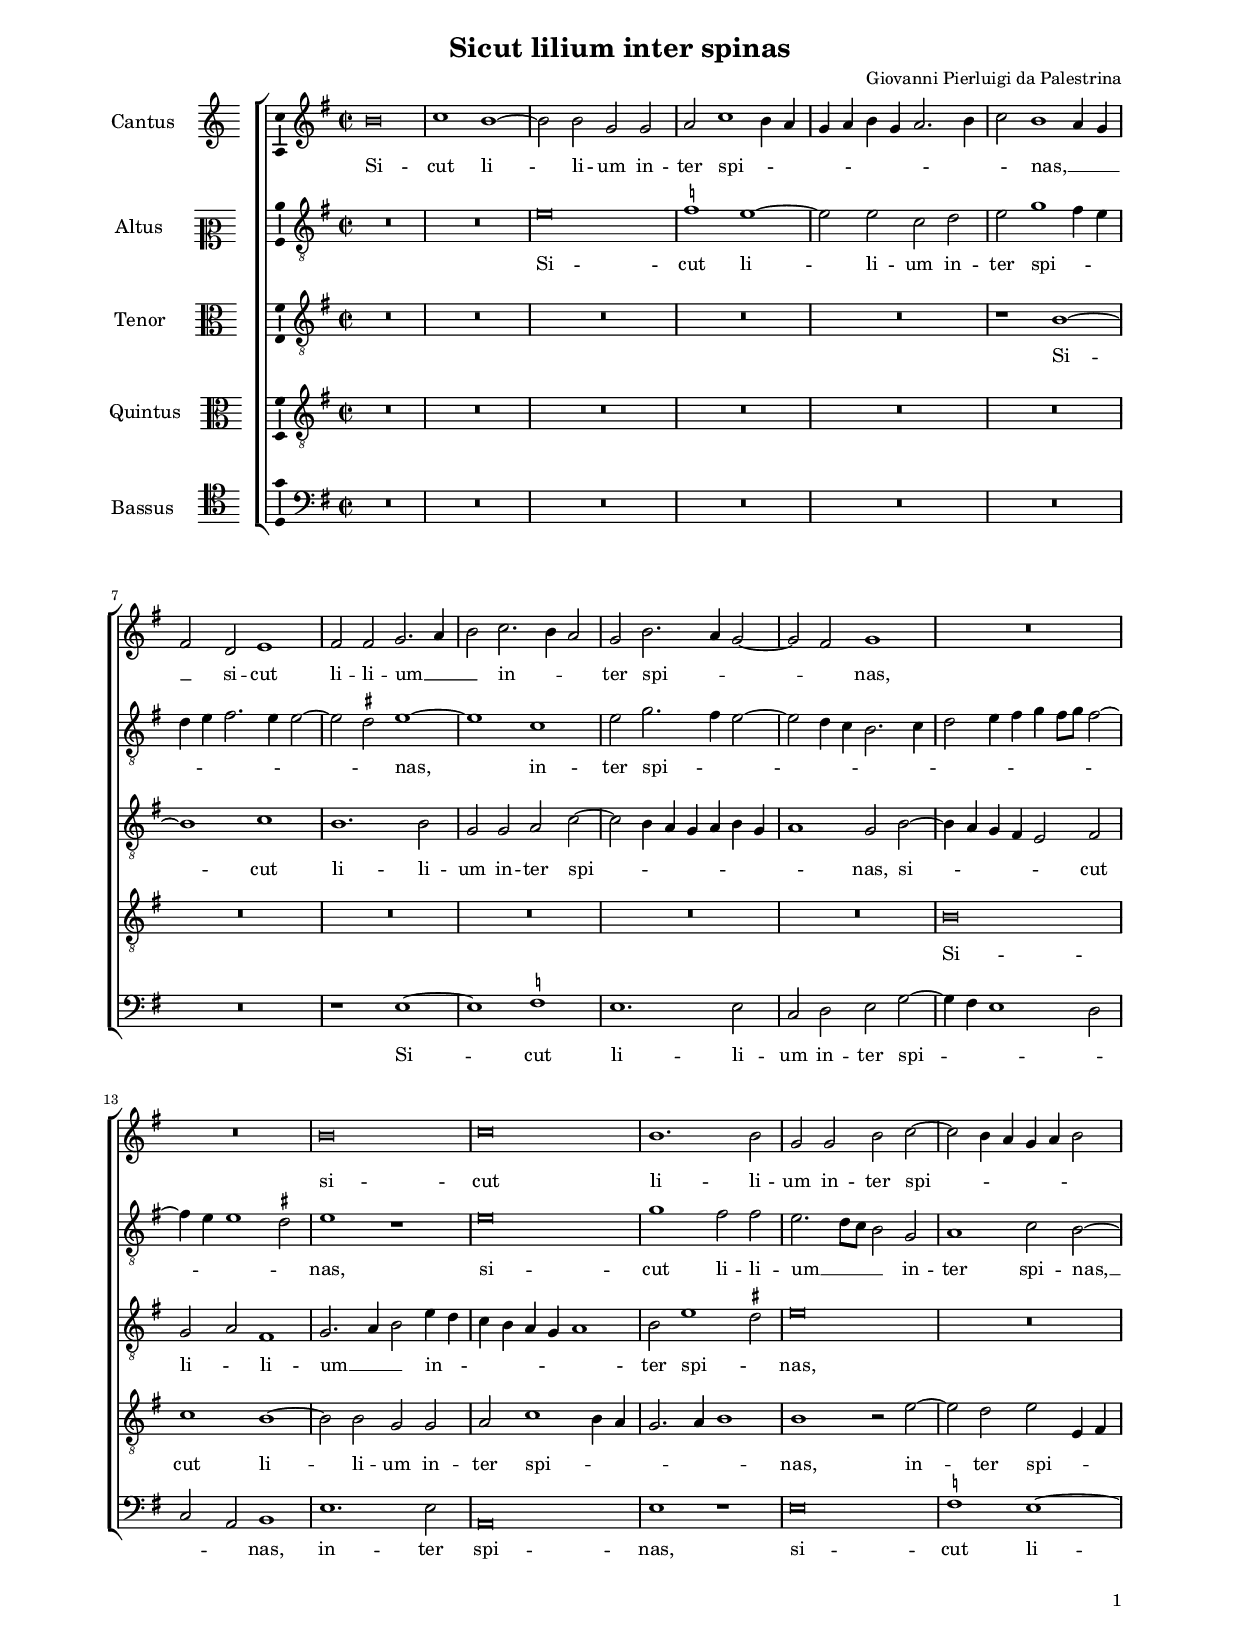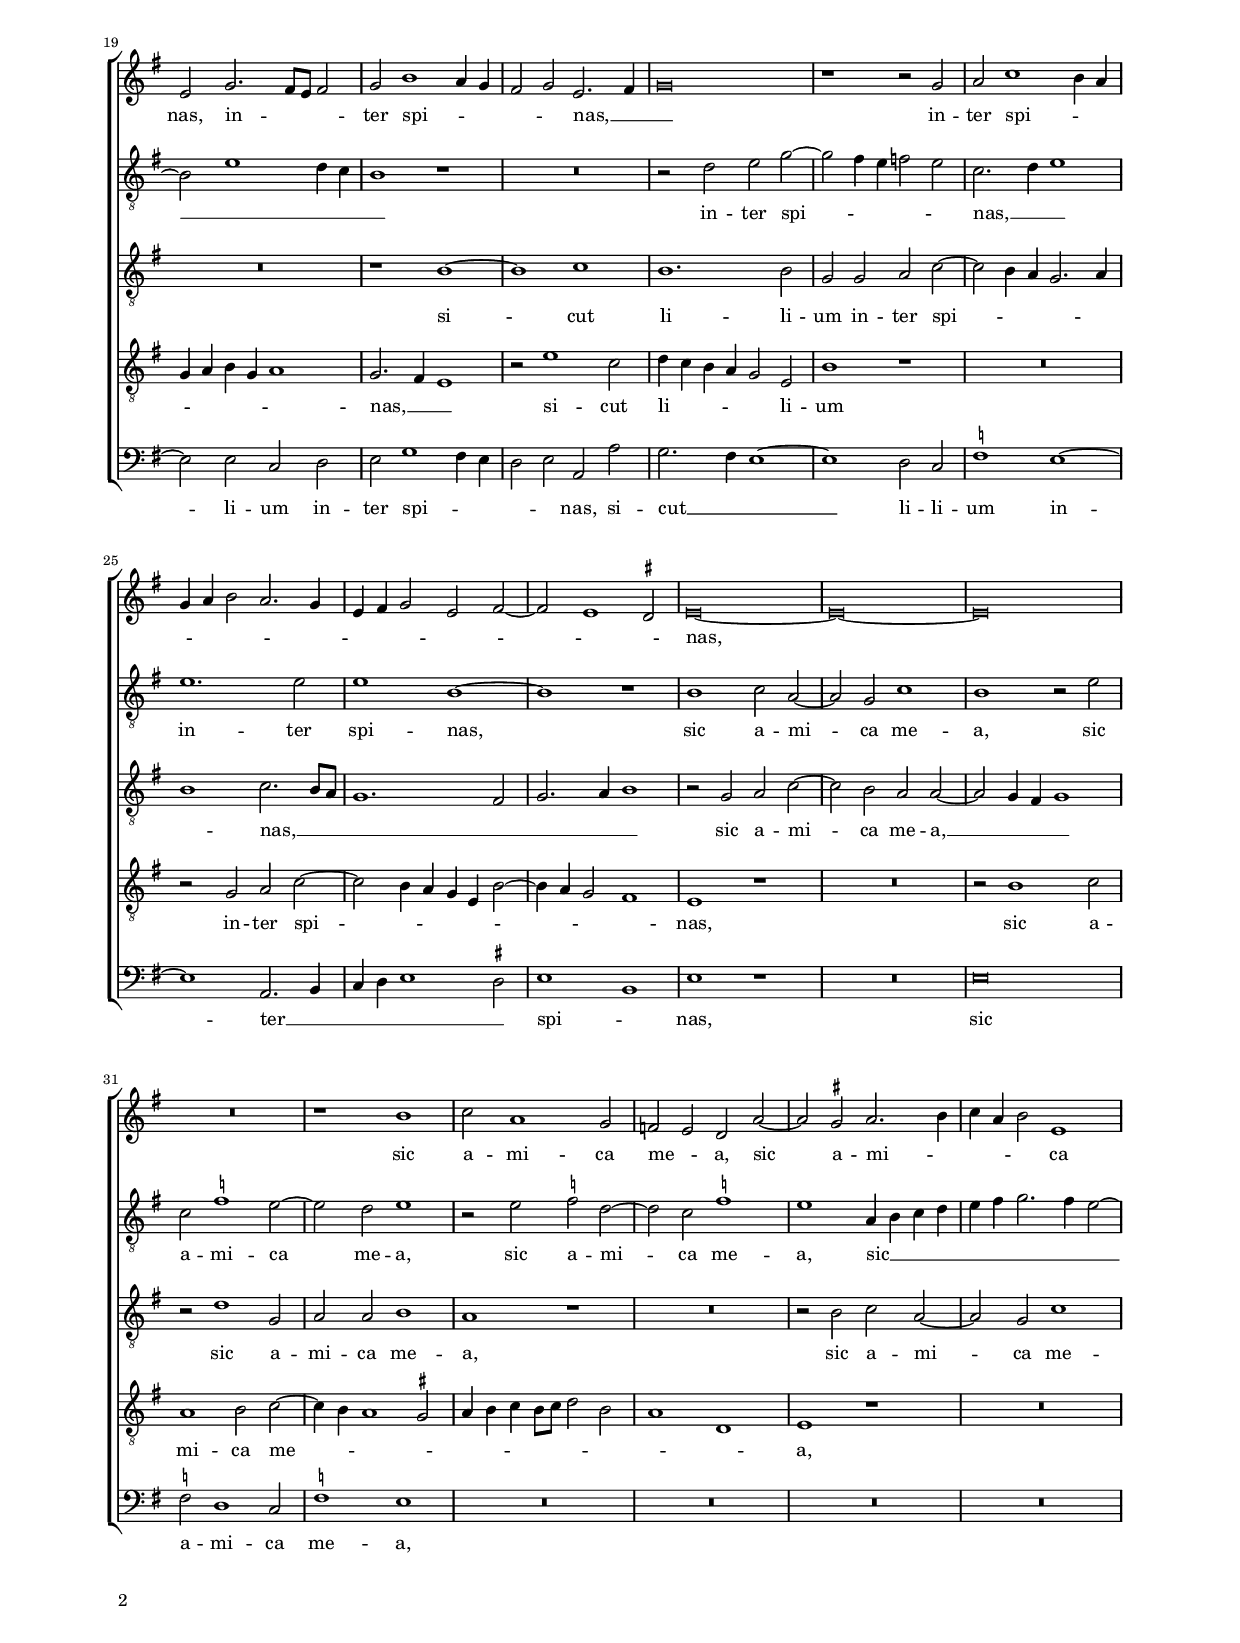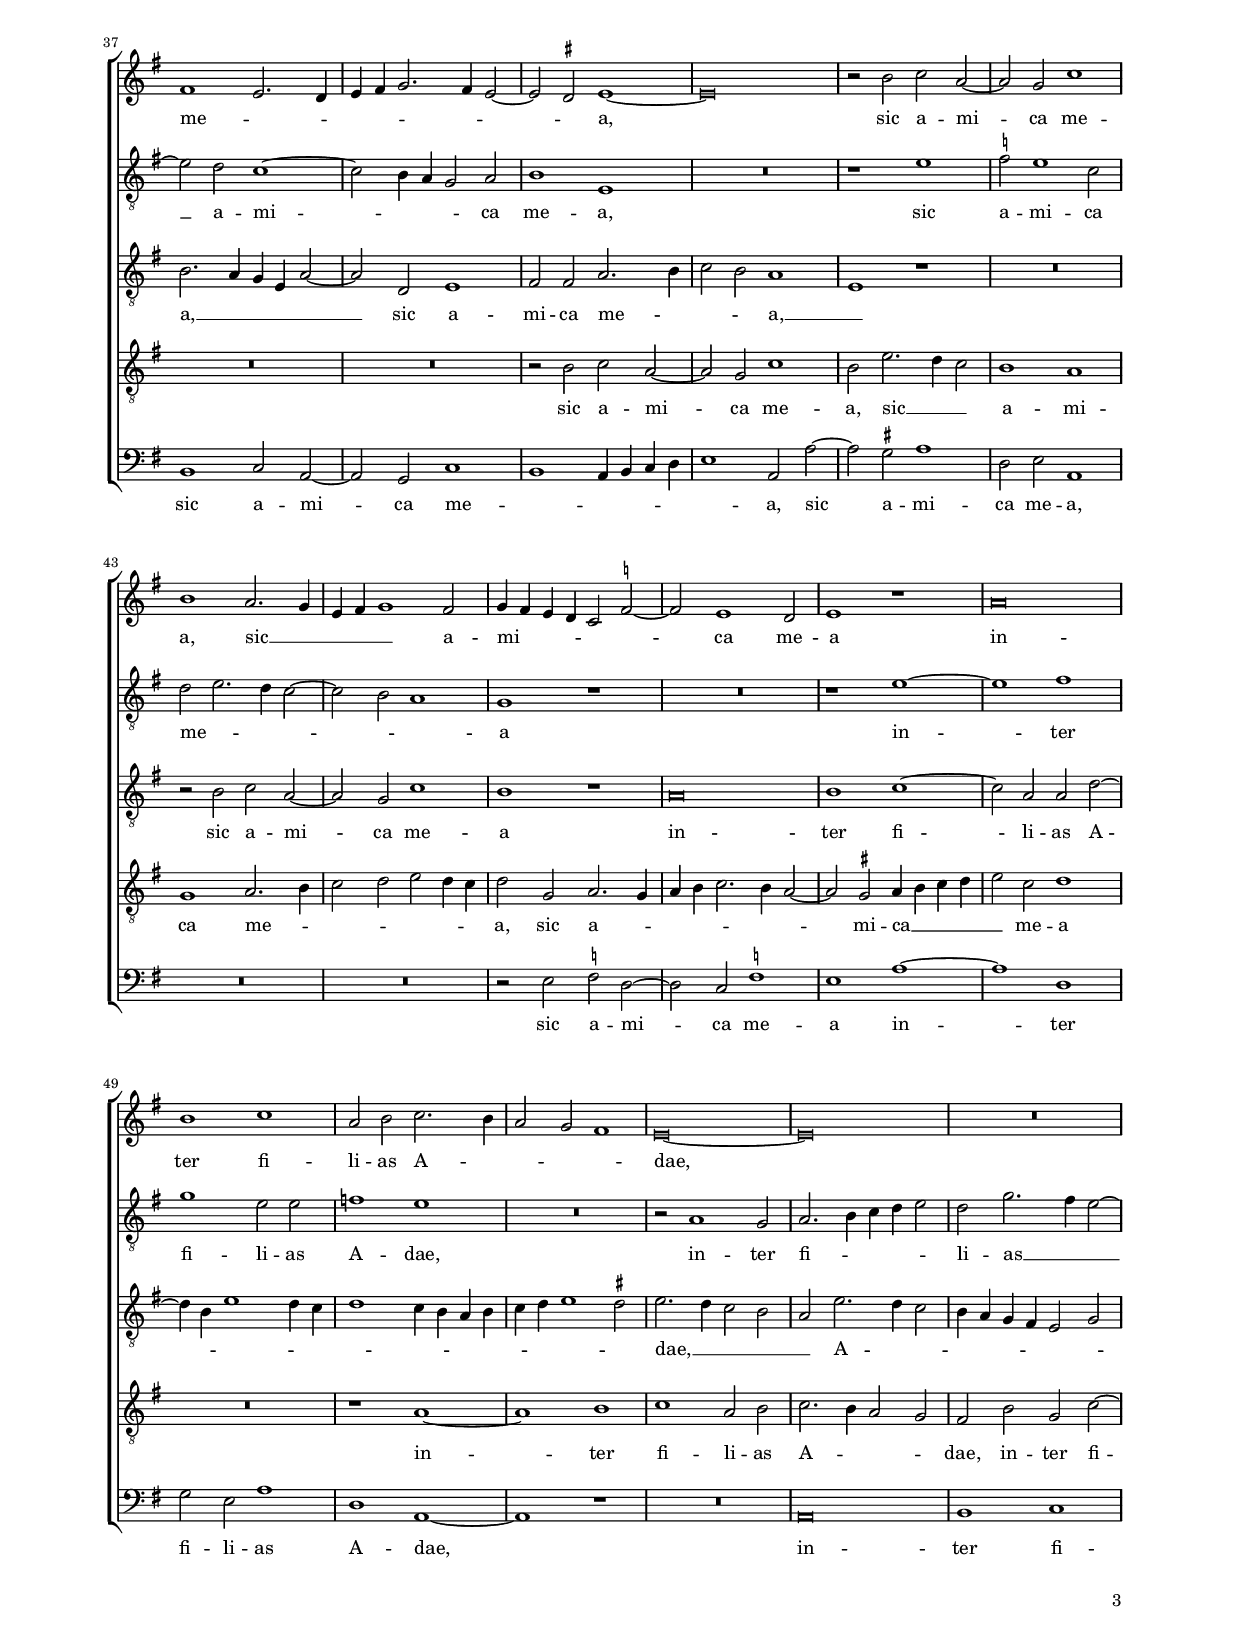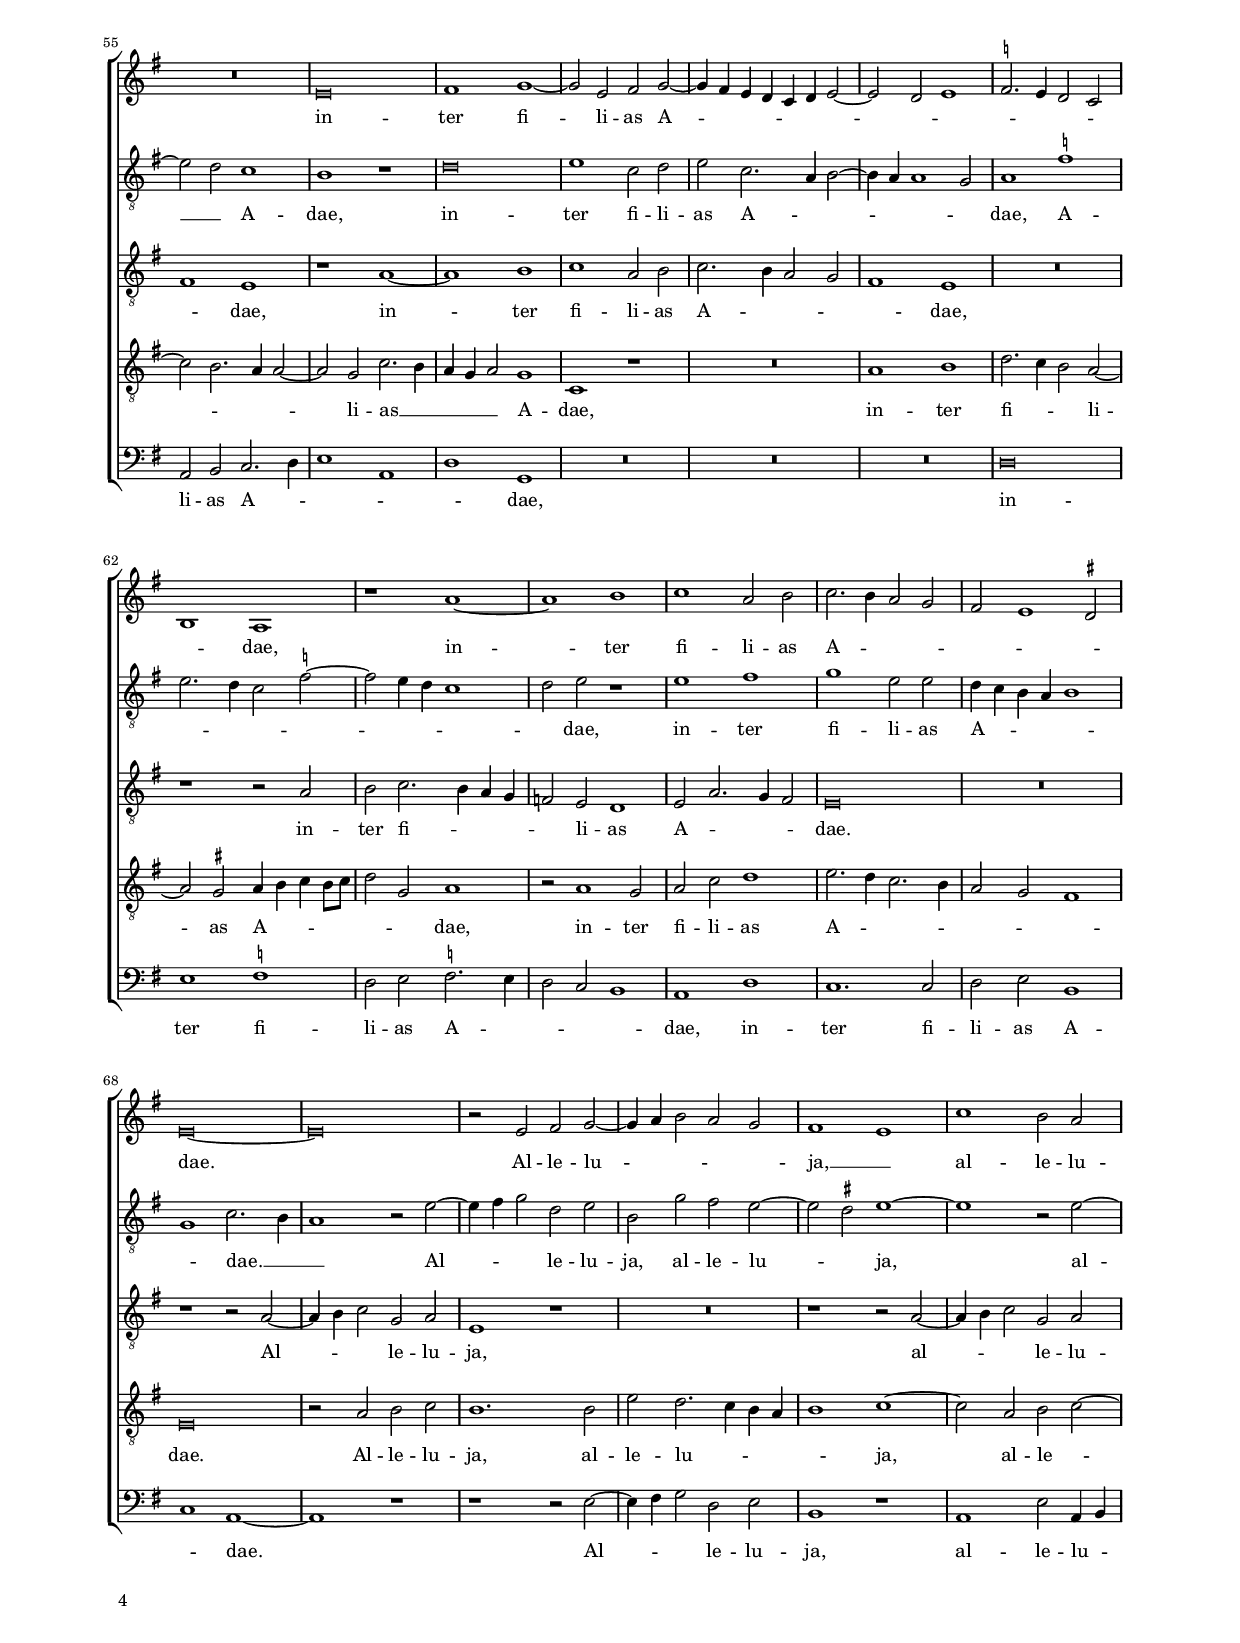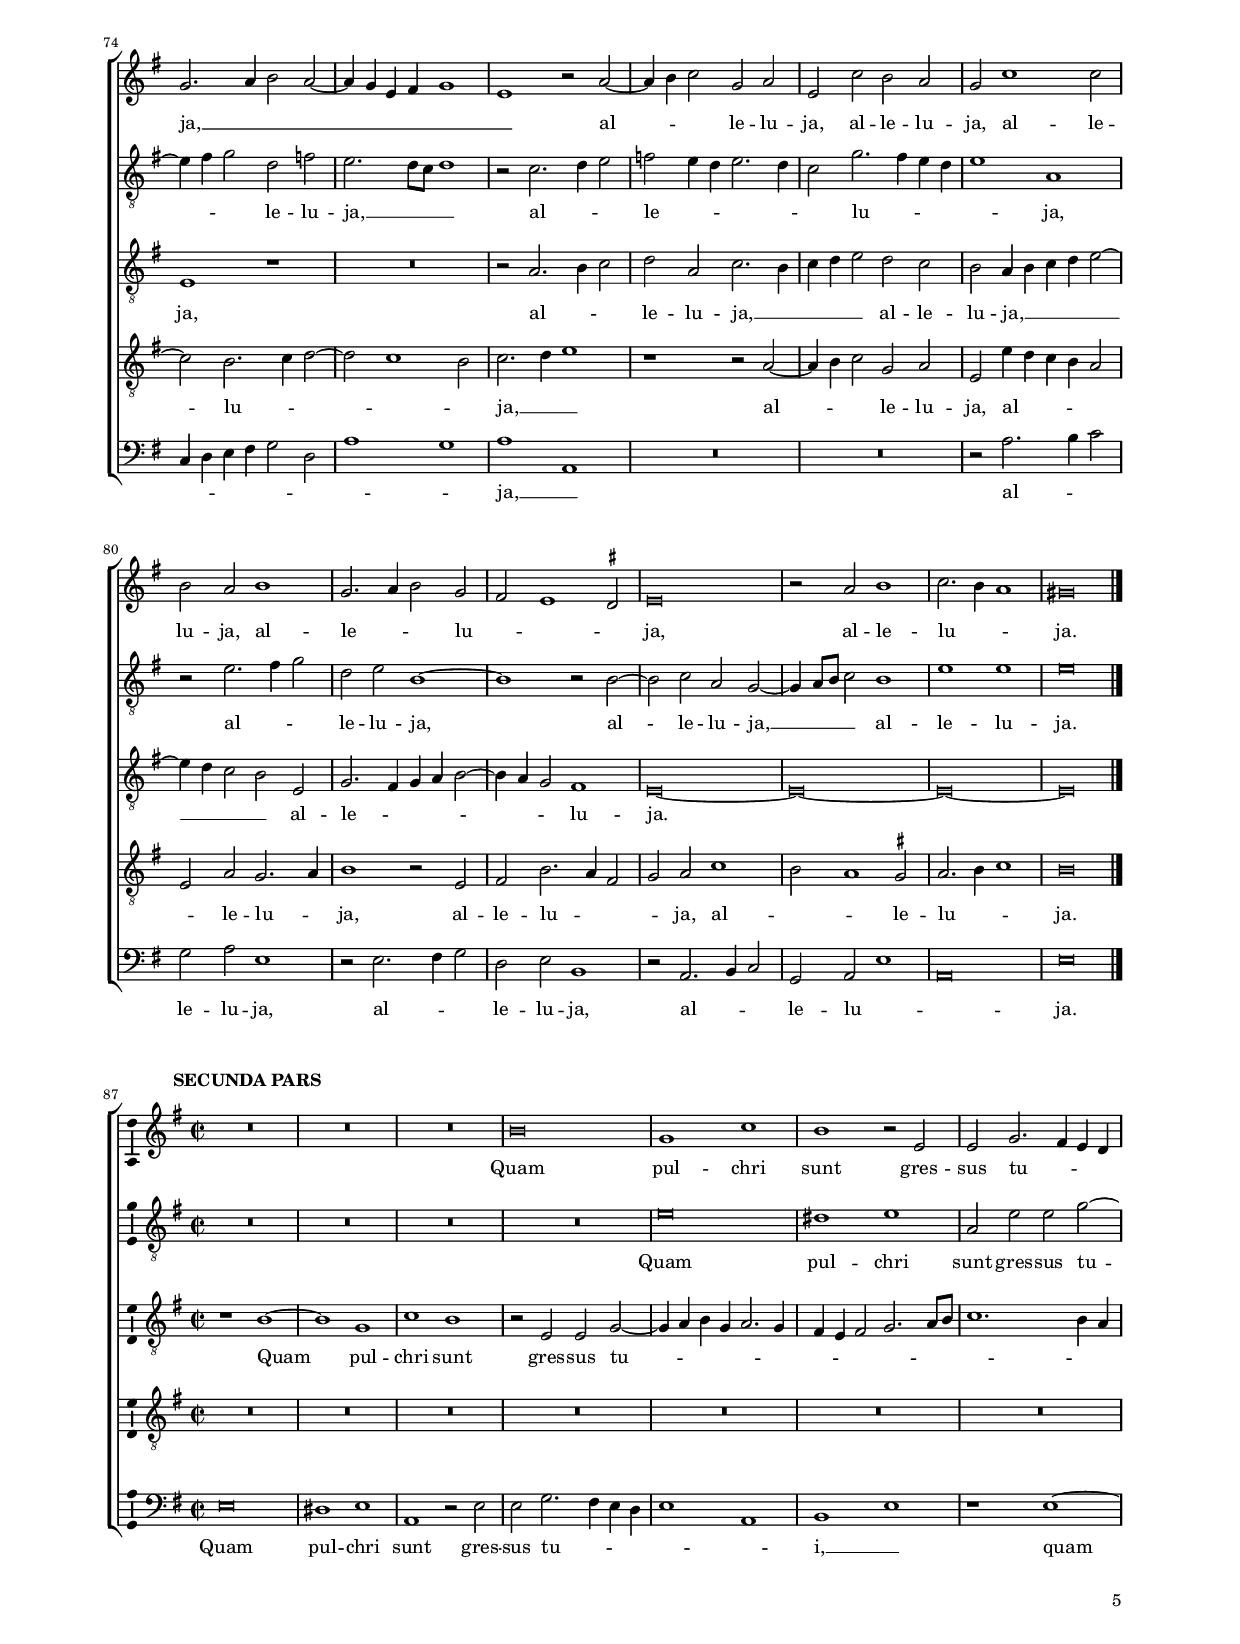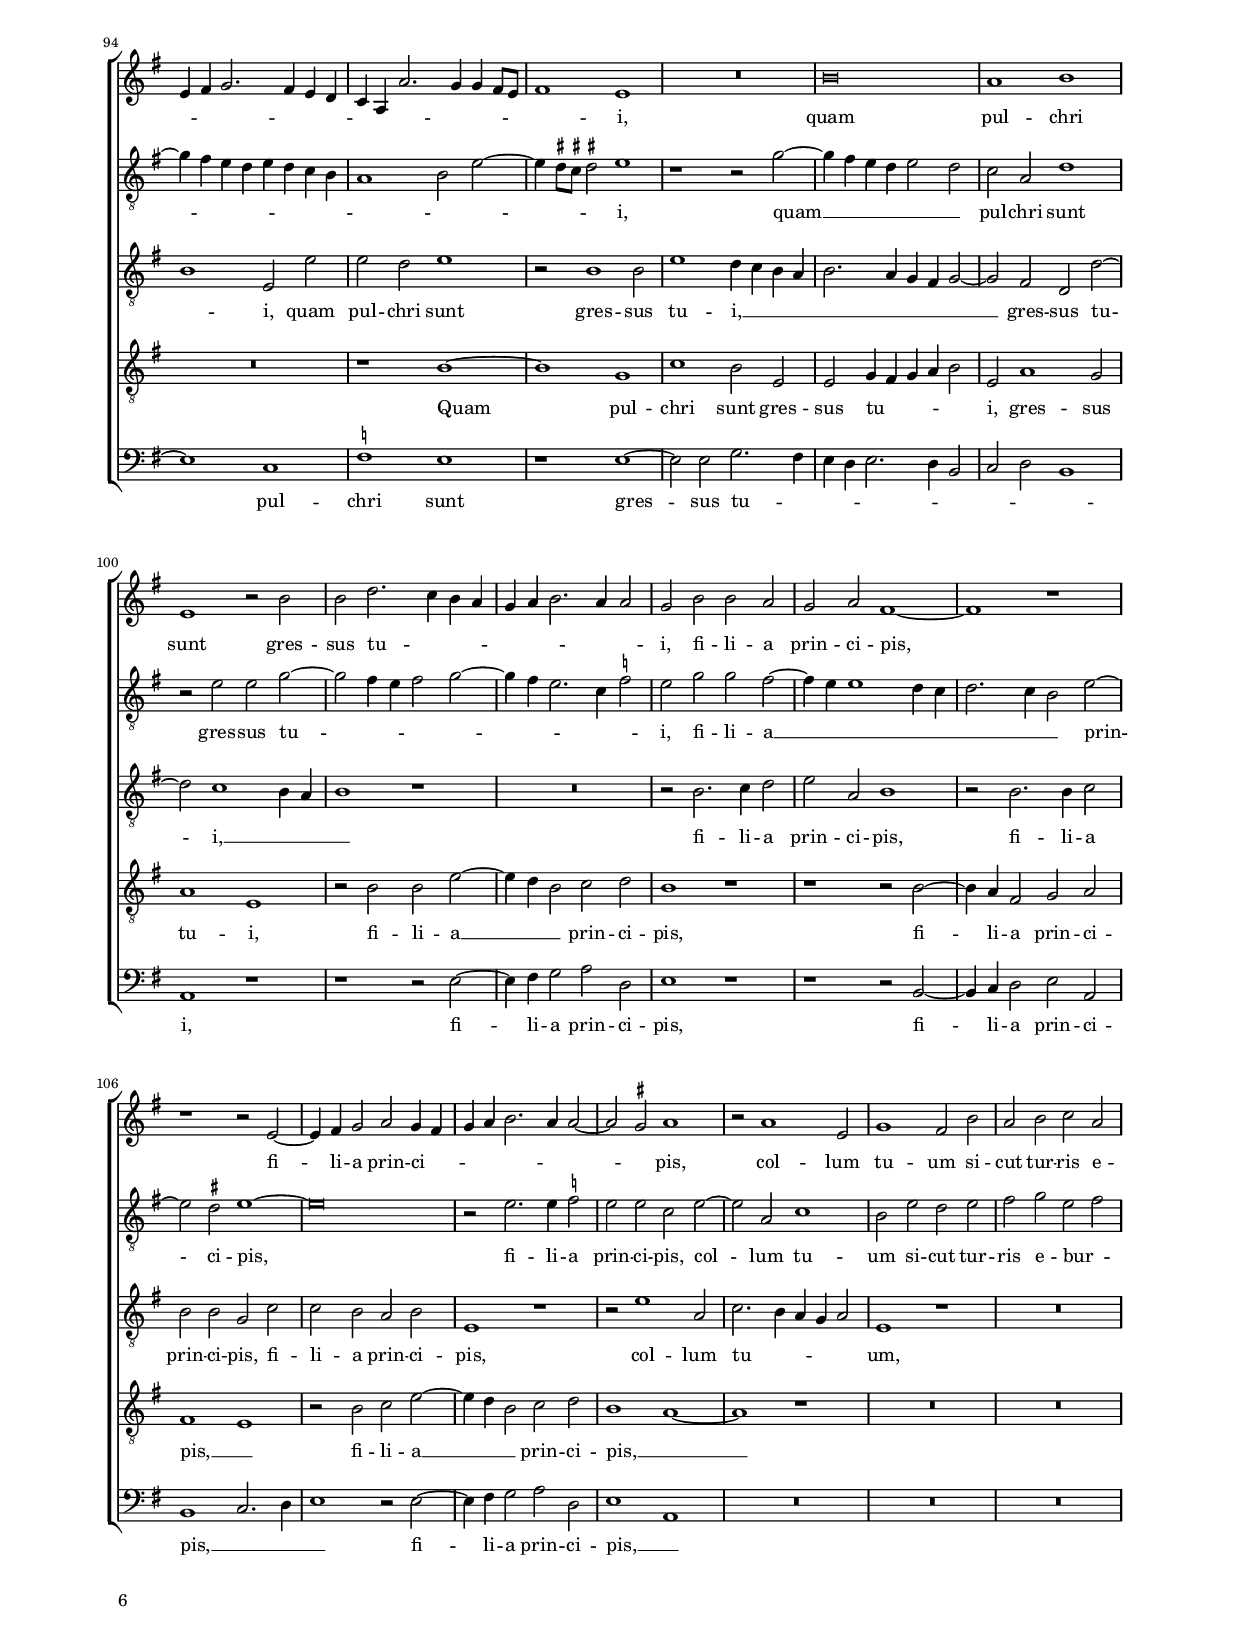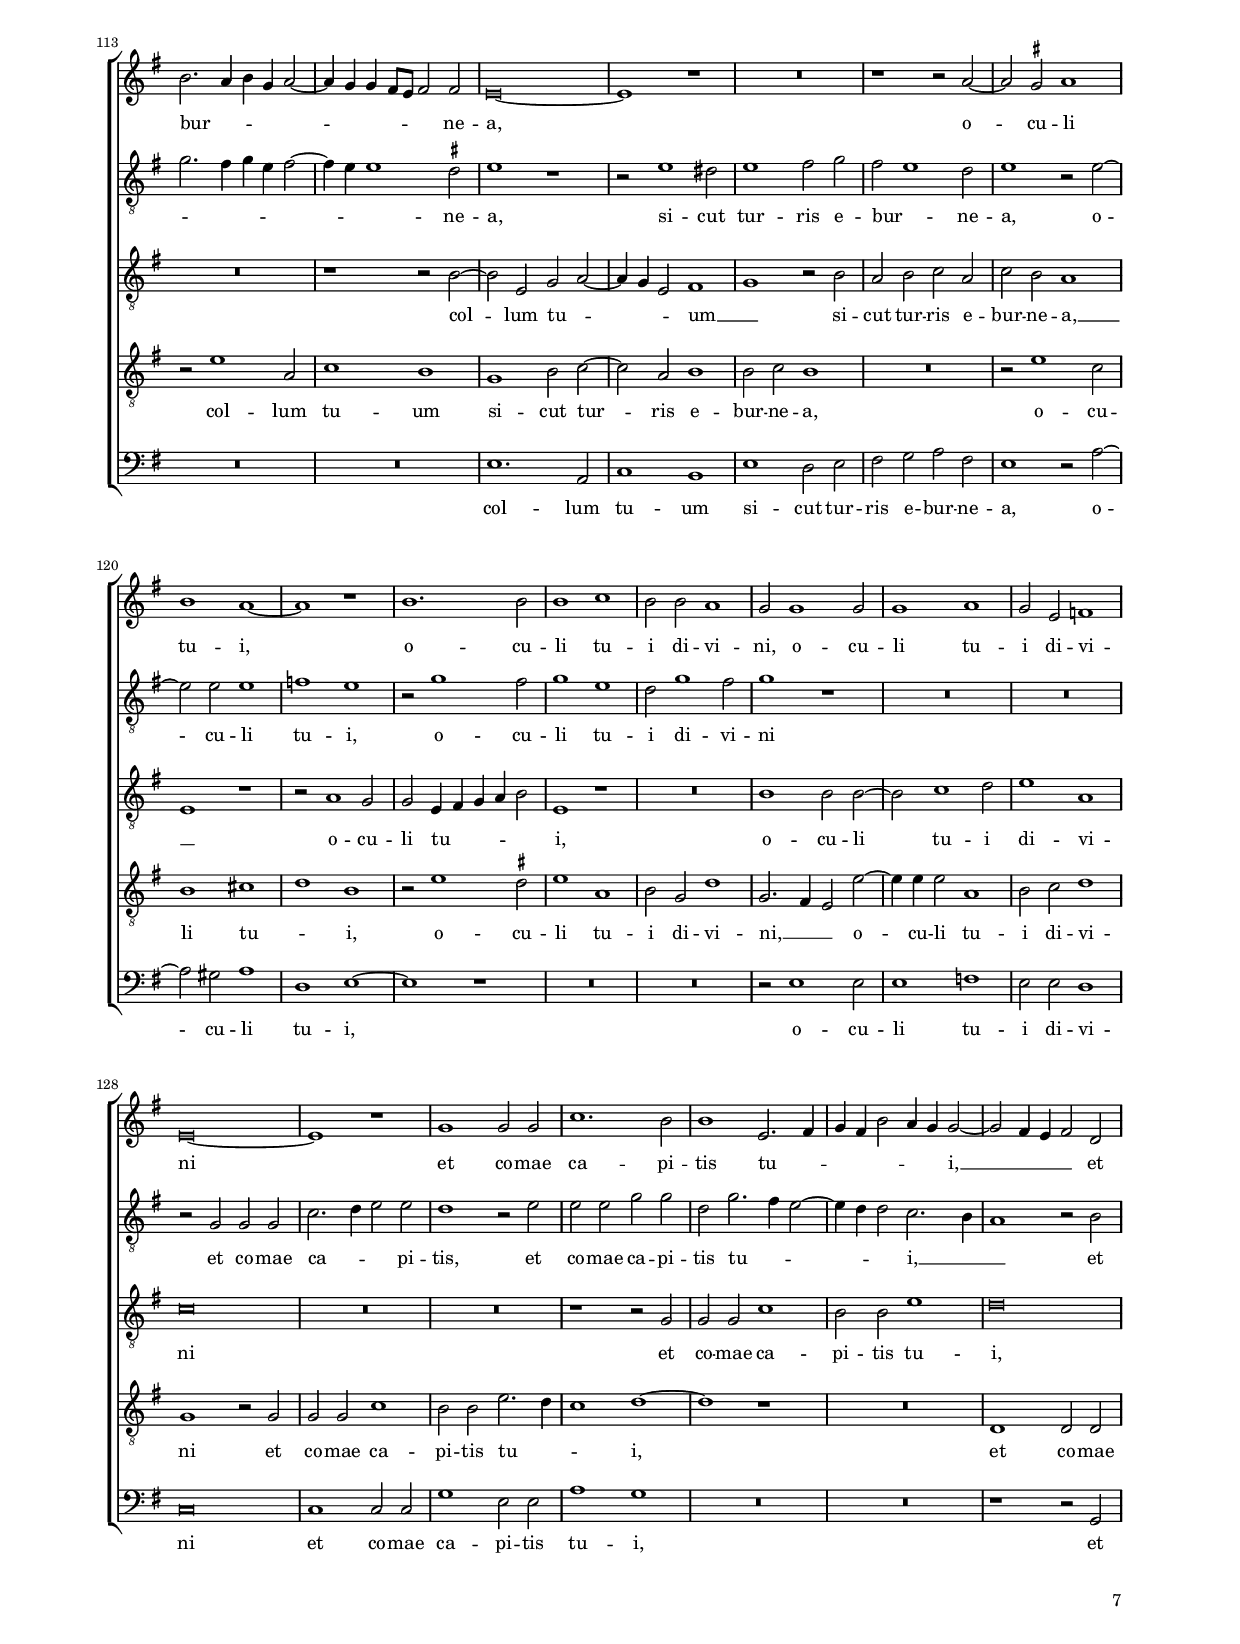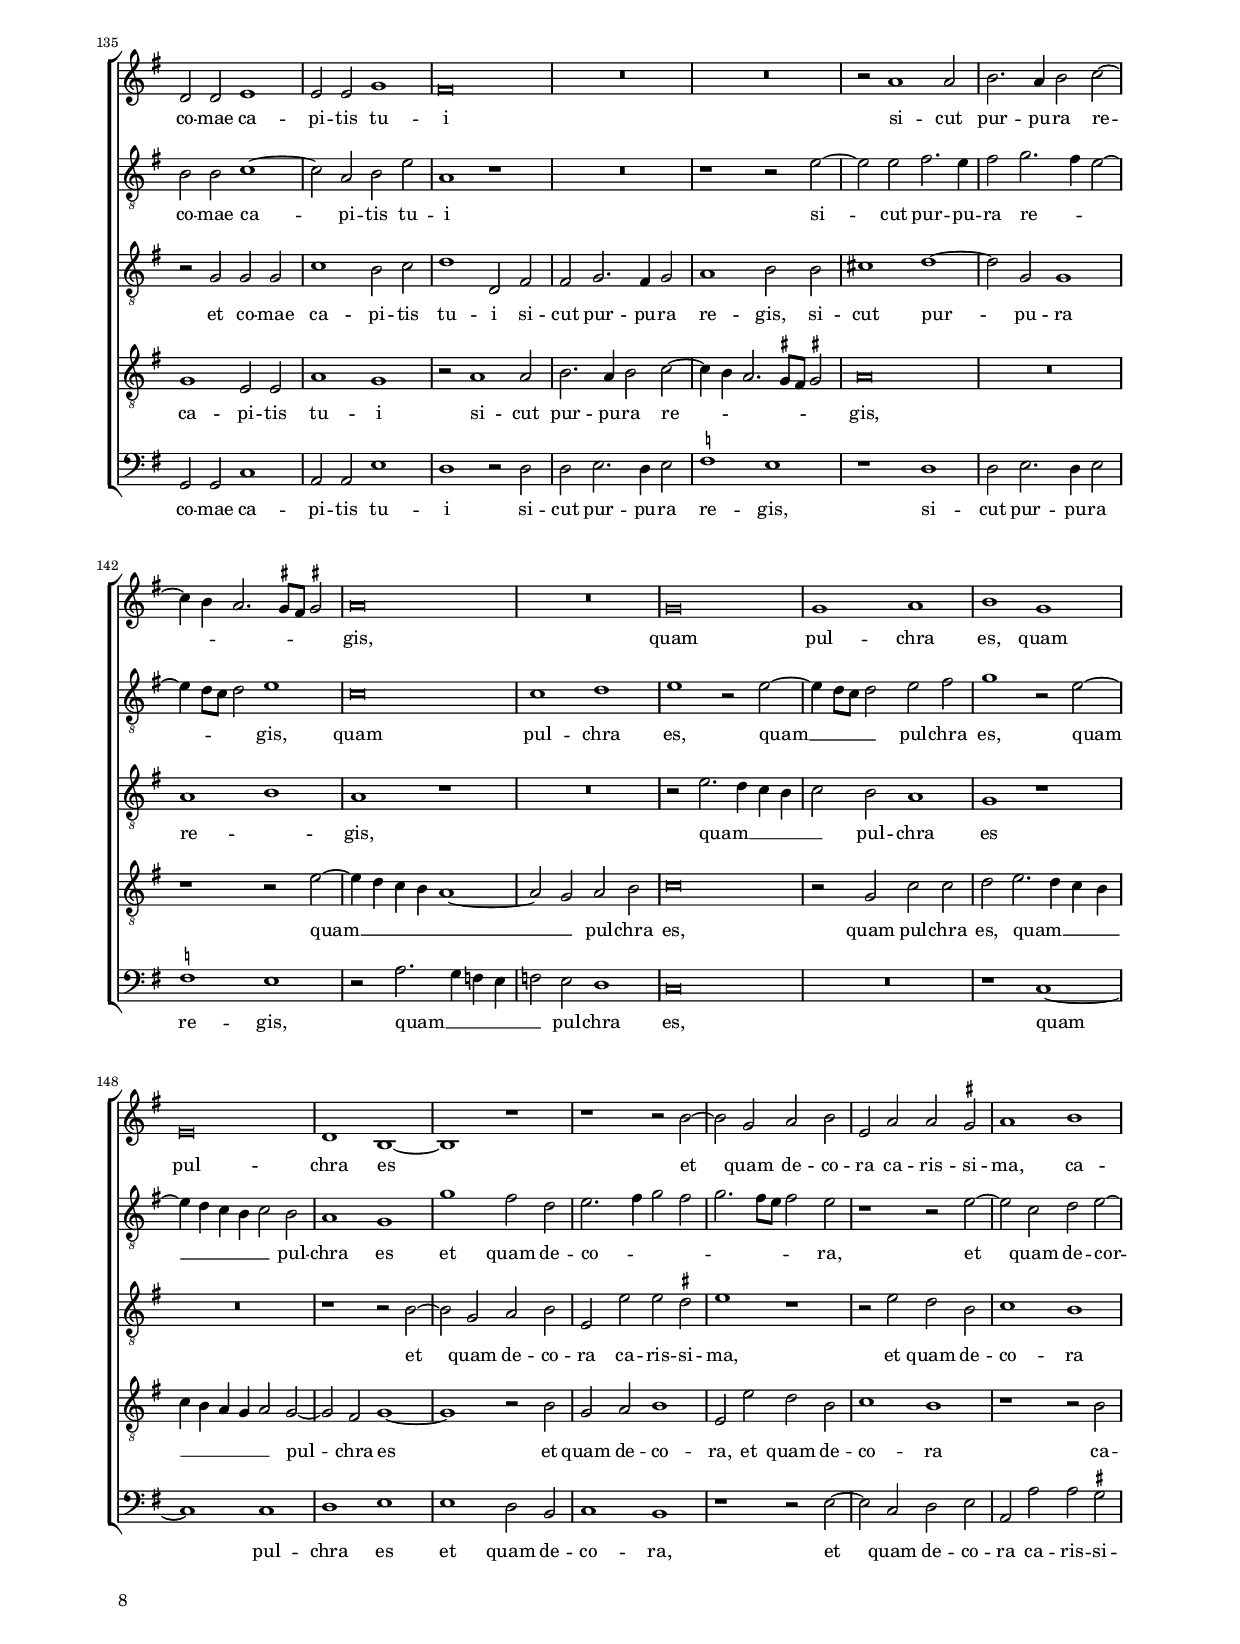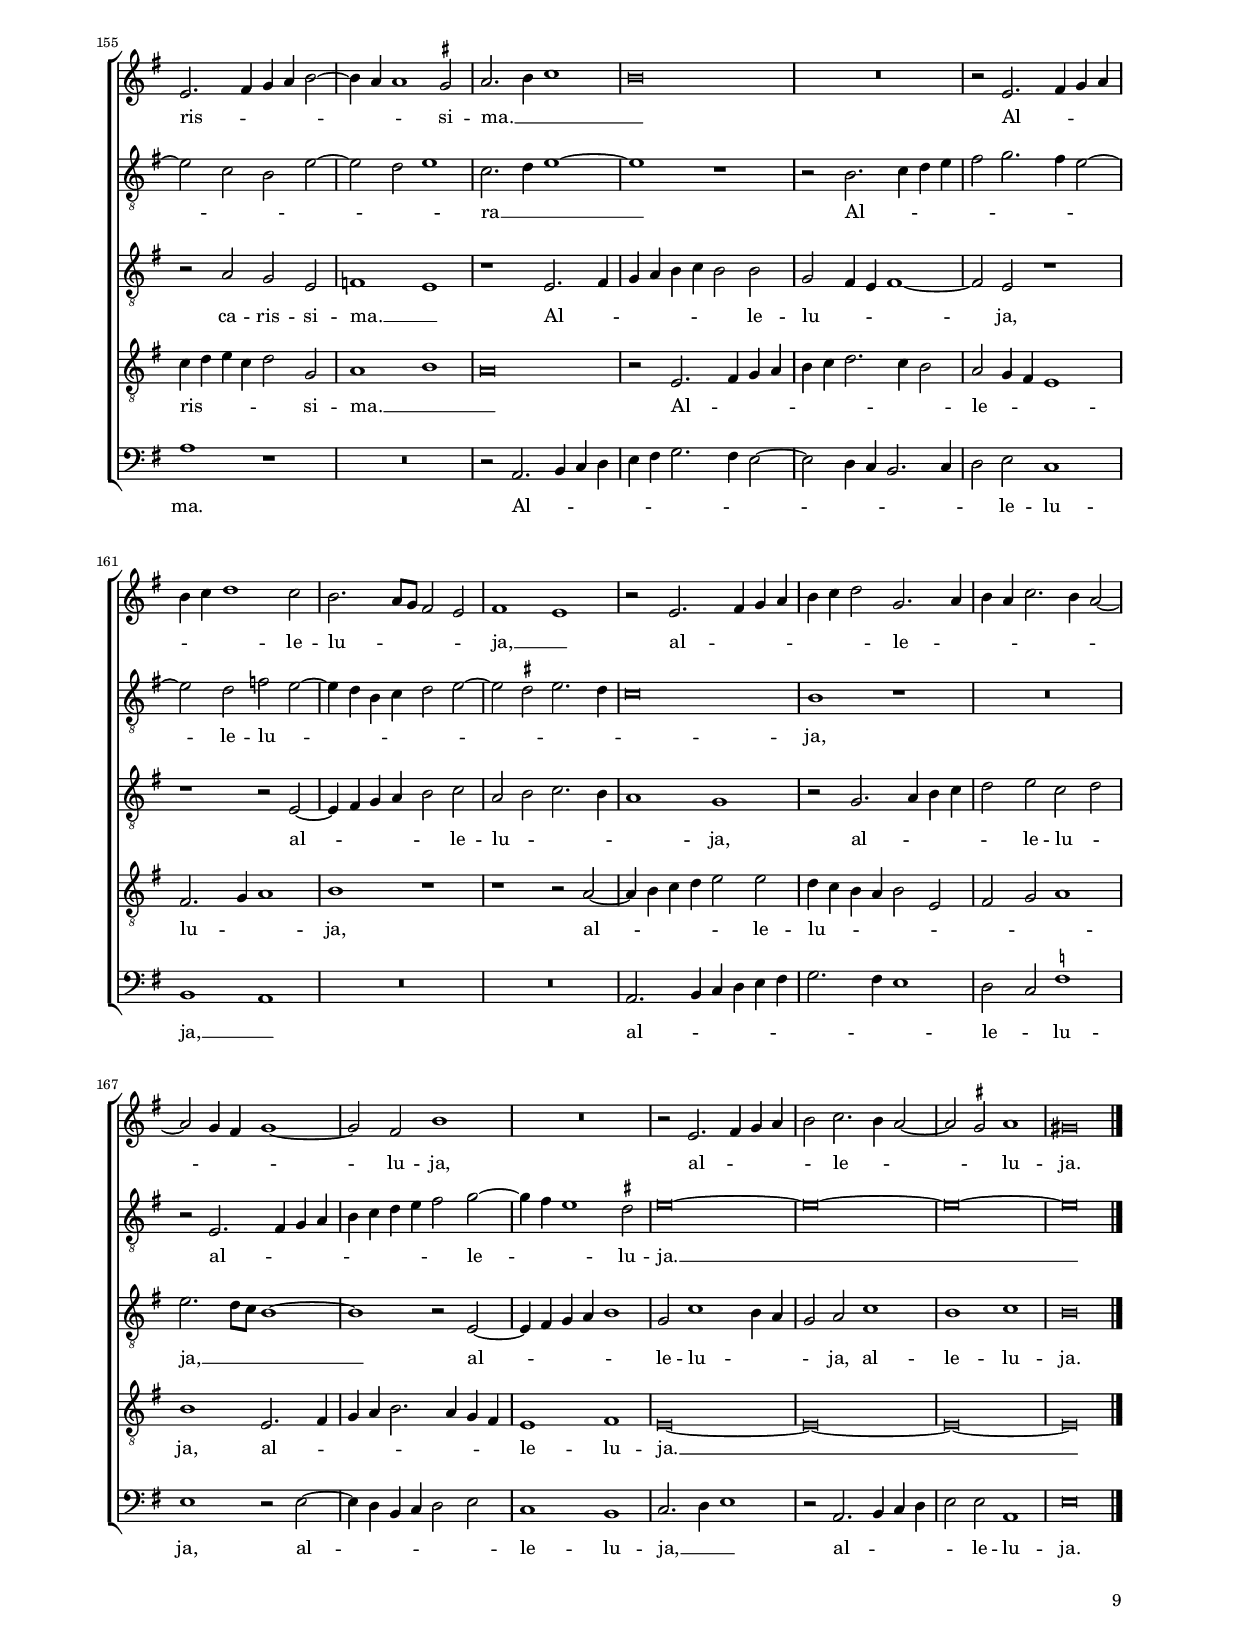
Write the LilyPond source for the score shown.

\header
{
  title="Sicut lilium inter spinas"
  composer="Giovanni Pierluigi da Palestrina"
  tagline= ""
}

\version "2.24.2"
\include "deutsch.ly"
#(set-global-staff-size 15)
% #(set-default-paper-size "letter")
#(ly:set-option 'point-and-click #f)

	
	ficta = { \once \set suggestAccidentals = ##t }
	
	forget = #(define-music-function (music) (ly:music?) #{
		\accidentalStyle forget
		$music
		\accidentalStyle default
		#})


\paper
	{
	top-margin = 1.8 \cm
	bottom-margin = 1.2 \cm
	left-margin = 2 \cm
	right-margin = 2 \cm
	ragged-bottom = ##f
	ragged-last-bottom = ##f
	print-page-number = ##f
	score-system-spacing = #'((basic-distance . 16) (minimum-distance . 14) (padding . 5) (strechability . 150))
	system-system-spacing = #'((basic-distance . 16) (minimum-distance . 14) (padding . 5) (strechability . 150))
	oddFooterMarkup=\markup   \fill-line { "" \fromproperty #'page:page-number-string }
	evenFooterMarkup=\markup  \fill-line { \fromproperty #'page:page-number-string "" }
	last-bottom-spacing = #'((basic-distance . 12) (minimum-distance . 7) (padding . 4))
	systems-per-page = 3
	page-count = 9
%	min-systems-per-page = 3
	}

global = {
	\key c \major
	\time 2/2 \set Score.measureLength = #(ly:make-moment 2/1)
	\skip 1*2*86 \bar "|."
	}
	

incipitcantus = \markup { \score {
	{
	\set Staff.instrumentName = \markup { \fontsize #1 "Cantus" }
	\key c \major
	\clef violin
	s4 \bar ""
	}
	\layout  {
	raggedright = ##t
	indent = 1.8 \cm
	line-width = 2.5 \cm
	\context { \Staff \remove Time_signature_engraver }
	\override Staff.Clef.Y-extent = #'(0 . 0)
	}} \hspace #1 }
	 
	 
incipitaltus = \markup { \score {
	{
	\set Staff.instrumentName = \markup { \fontsize #1 "Altus" }
	\key c \major
	\clef mezzosoprano
	s4 \bar ""
	}
	\layout  {
	raggedright = ##t
	indent = 1.8 \cm
	line-width = 2.5 \cm
	\context { \Staff \remove Time_signature_engraver }
	\override Staff.Clef.Y-extent = #'(0 . 0)
	}} \hspace #1 }


incipittenor = \markup { \score {
	{
	\set Staff.instrumentName = \markup { \fontsize #1 "Tenor" }
	\key c \major
	\clef alto
	s4 \bar ""
	}
	\layout  {
	raggedright = ##t
	indent = 1.8 \cm
	line-width = 2.5 \cm
	\context { \Staff \remove Time_signature_engraver }
	\override Staff.Clef.Y-extent = #'(0 . 0)
	}} \hspace #1 }
	 
	 
incipitquintus = \markup { \score {
	{
	\set Staff.instrumentName = \markup { \fontsize #1 "Quintus" }
	\key c \major
	\clef alto
	s4 \bar ""
	}
	\layout  {
	raggedright = ##t
	indent = 1.8 \cm
	line-width = 2.5 \cm
	\context { \Staff \remove Time_signature_engraver }
	\override Staff.Clef.Y-extent = #'(0 . 0)
	}} \hspace #1 }
	 
	 
incipitbassus = \markup { \score {
	{
	\set Staff.instrumentName = \markup { \fontsize #1 "Bassus" }
	\key c \major
	\clef tenor
	s4 \bar ""
	}
	\layout  {
	raggedright = ##t
	indent = 1.8 \cm
	line-width = 2.5 \cm
	\context { \Staff \remove Time_signature_engraver }
	\override Staff.Clef.Y-extent = #'(0 . 0)
	}} \hspace #1 }


cantus =  \relative c''
	{
	e\breve
	f1 e~
	e2 e c c
	d2 f1 e4 d
%5
	c4 d e c d2. e4 |
	f2 e1 d4 c
	h2 g a1
	h2 h c2. d4
	e2 f2. e4 d2
%10
	c2 e2. d4 c2~ |
	c2 h c1
	R\breve
	R\breve
	e\breve
%15
	f\breve |
	e1. e2
	c2 c e f~
	f2 e4 d c d e2
	a,2 c2. h8 a h2
%20
	c2 e1 d4 c |
	h2 c a2. h4
	c\breve
	r1 r2 c
	d2 f1 e4 d
%25
	c4 d e2 d2. c4 |
	a4 h c2 a h~
	h2 a1 \ficta gis2
	a\breve~
	a\breve~
%30
	a\breve |
	R\breve
	r1 e'
	f2 d1 c2
	b2 a g d'~
%35
	d2 \ficta cis d2. e4 |
	f4 d e2 a,1
	h1 a2. g4
	a4 h c2. h4 a2~
	a2 \ficta gis a1~
%40
	a\breve |
	r2 e' f d~
	d2 c f1
	e1 d2. c4
	a4 h c1 h2
%45
	c4 h a g f2 \ficta b~ |
	\ficta b2 a1 g2
	a1 r
	d\breve
	e1 f
%50
	d2 e f2. e4 |
	d2 c h1
	a\breve~
	a\breve
	R\breve
%55
	R\breve |
	a\breve
	h1 c~
	c2 a h c~
	c4 h a g f g a2~
%60
	a2 g a1 |
	\ficta b2. a4 g2 f
	e1 d
	r1 d'~
	d1 e
%65
	f1 d2 e |
	f2. e4 d2 c
	h2 a1 \ficta gis2
	a\breve~
	a\breve
%70
	r2 a h c~ |
	c4 d e2 d c
	h1 a
	f'1 e2 d
	c2. d4 e2 d~
%75
	d4 c a h c1 |
	a1 r2 d~
	d4 e f2 c d
	a2 f' e d
	c2 f1 f2
%80
	e2 d e1 |
	c2. d4 e2 c
	h2 a1 \ficta gis2
	a\breve
	r2 d e1
%85
	f2. e4 d1 |
	cis\breve |
	}


altus =  \relative c'
	{
	R\breve
	R\breve
	a'\breve
	\ficta b1 a~
%5
	a2 a f g |
	a2 c1 h4 a
	g4 a h2. a4 a2~
	a2 \ficta gis a1~
	a1 f
%10
	a2 c2. h4 a2~
	a2 g4 f e2. f4
	g2 a4 h c h8 c h2~
	h4 a a1 \ficta gis2
	a1 r
%15
	a\breve
	c1 h2 h |
	a2. g8 f e2 c
	d1 f2 e~
	e2 a1 g4 f
%20
	e1 r
	R\breve |
	r2 g a c~
	c2 h4 a b2 a
	f2. g4 a1
%25
	a1. a2
	a1 e~ |
	e1 r
	e1 f2 d~
	d2 c f1
%30
	e1 r2 a
	f2 \ficta b1 a2~ |	
	a2 g a1
	r2 a \ficta b g~
	g2 f \ficta b1
%35
	a1 d,4 e f g |
	a4 h c2. h4 a2~
	a2 g f1~
	f2 e4 d c2 d
	e1 a,
%40
	R\breve |
	r1 a'
	\ficta b2 a1 f2
	g2 a2. g4 f2~
	f2 e d1
%45
	c1 r |
	R\breve
	r1 a'~
	a1 h
	c1 a2 a
%50
	b1 a |
	R\breve
	r2 d,1 c2
	d2. e4 f g a2
	g2 c2. h4 a2~
%55
	a2 g f1 |
	e1 r
	g\breve
	a1 f2 g
	a2 f2. d4 e2~
%60
	e4 d d1 c2 |
	d1 \ficta b'
	a2. g4 f2 \ficta b~
	\ficta b2 a4 g f1
	g2 a r1
%65
	a1 h |
	c1 a2 a
	g4 f e d e1
	c1 f2. e4
	d1 r2 a'~
%70
	a4 h c2 g a |
	e2 c' h a~
	a2 \ficta gis a1~
	a1 r2 a~
	a4 h c2 g b
%75
	a2. g8 f g1 |
	r2 f2. g4 a2
	b2 a4 g a2. g4
	f2 c'2. h4 a g
	a1 d,
%80
	r2 a'2. h4 c2 |
	g2 a e1~
	e1 r2 e~
	e2 f d c~
	c4 d8 e f2 e1
%85
	a1 a
	a\breve |
	}


tenor =  \relative c'
	{
	R\breve
	R\breve
	R\breve
	R\breve
%5
	R\breve |
	r1 e~
	e1 f
	e1. e2
	c2 c d f~
%10
	f2 e4 d c d e c |
	d1 c2 e~
	e4 d c h a2 h
	c2 d h1
	c2. d4 e2 a4 g
%15
	f4 e d c d1 |
	e2 a1 \ficta gis2
	a\breve
	R\breve
	R\breve
%20
	r1 e~ |
	e1 f
	e1. e2
	c2 c d f~
	f2 e4 d c2. d4
%25
	e1 f2. e8 d |
	c1. h2
	c2. d4 e1
	r2 c d f~
	f2 e d d~
%30
	d2 c4 h c1 |
	r2 g'1 c,2
	d2 d e1
	d1 r
	R\breve
%35
	r2 e f d~ |
	d2 c f1
	e2. d4 c a d2~
	d2 g, a1
	h2 h d2. e4
%40
	f2 e d1 |
	a1 r
	R\breve
	r2 e' f d~
	d2 c f1
%45
	e1 r |
	d\breve
	e1 f~
	f2 d d g~
	g4 e a1 g4 f
%50
	g1 f4 e d e |
	f4 g a1 \ficta gis2
	a2. g4 f2 e
	d2 a'2. g4 f2
	e4 d c h a2 c
%55
	h1 a |
	r1 d~
	d1 e
	f1 d2 e
	f2. e4 d2 c
%60
	h1 a |
	R\breve
	r1 r2 d
	e2 f2. e4 d c
	b2 a g1
%65
	a2 d2. c4 h2 |
	a\breve
	R\breve
	r1 r2 d~
	d4 e f2 c d
%70
	a1 r |
	R\breve
	r1 r2 d~
	d4 e f2 c d
	a1 r
%75
	R\breve |
	r2 d2. e4 f2
	g2 d f2. e4
	f4 g a2 g f
	e2 d4 e f g a2~
%80
	a4 g f2 e a, |
	c2. h4 c d e2~
	e4 d c2 h1
	a\breve~
	a\breve~
%85
	a\breve~
	a\breve |
	}


quintus  =  \relative c'
	{
	R\breve
	R\breve
	R\breve
	R\breve
%5
	R\breve |
	R\breve
	R\breve
	R\breve
	R\breve
%10
	R\breve |
	R\breve
	e\breve
	f1 e~
	e2 e c c
%15
	d2 f1 e4 d |
	c2. d4 e1
	e1 r2 a~
	a2 g a a,4 h
	c4 d e c d1
%20
	c2. h4 a1 |
	r2 a'1 f2
	g4 f e d c2 a
	e'1 r
	R\breve
%25
	r2 c d f~ |
	f2 e4 d c a e'2~
	e4 d c2 h1
	a1 r
	R\breve
%30
	r2 e'1 f2 |
	d1 e2 f~
	f4 e d1 \ficta cis2
	d4 e f e8 f g2 e
	d1 g,
%35
	a1 r |
	R\breve
	R\breve
	R\breve
	r2 e' f d~
%40
	d2 c f1 |
	e2 a2. g4 f2
	e1 d
	c1 d2. e4
	f2 g a g4 f
%45
	g2 c, d2. c4 |
	d4 e f2. e4 d2~
	d2 \ficta cis d4 e f g
	a2 f g1
	R\breve
%50
	r1 d~ |
	d1 e
	f1 d2 e
	f2. e4 d2 c
	h2 e c f~
%55
	f2 e2. d4 d2~ |
	d2 c f2. e4
	d4 c d2 c1
	f,1 r
	R\breve
%60
	d'1 e |
	g2. f4 e2 d~
	d2 \ficta cis d4 e f e8 f
	g2 c, d1
	r2 d1 c2
%65
	d2 f g1 |
	a2. g4 f2. e4
	d2 c h1
	a\breve
	r2 d e f
%70
	e1. e2 |
	a2 g2. f4 e d
	e1 f~
	f2 d e f~
	f2 e2. f4 g2~
%75
	g2 f1 e2 |
	f2. g4 a1
	r1 r2 d,~
	d4 e f2 c d
	a2 a'4 g f e d2
%80
	a2 d c2. d4 |
	e1 r2 a,
	h2 e2. d4 h2
	c2 d f1
	e2 d1 \ficta cis2
%85
	d2. e4 f1 |
	e\breve |
	}


bassus  =  \relative c
	{
	R\breve
	R\breve
	R\breve
	R\breve
%5
	R\breve |
	R\breve
	R\breve
	r1 a'~
	a1 \ficta b
%10
	a1. a2 |
	f2 g a c~
	c4 h a1 g2
	f2 d e1
	a1. a2
%15
	d,\breve |
	a'1 r
	a\breve
	\ficta b1 a~
	a2 a f g
%20
	a2 c1 h4 a |
	g2 a d, d'
	c2. h4 a1~
	a1 g2 f
	\ficta b1 a~
%25
	a1 d,2. e4 |
	f4 g a1 \ficta gis2
	a1 e
	a1 r
	R\breve
%30
	a\breve |
	\ficta b2 g1 f2
	\ficta b1 a
	R\breve
	R\breve
%35
	R\breve |
	R\breve
	e1 f2 d~
	d2 c f1
	e1 d4 e f g
%40
	a1 d,2 d'~ |
	d2 \ficta cis d1
	g,2 a d,1
	R\breve
	R\breve
%45
	r2 a' \ficta b g~ |
	g2 f \ficta b1
	a1 d~
	d1 g,
	c2 a d1
%50
	g,1 d~ |
	d1 r
	R\breve
	d\breve
	e1 f
%55
	d2 e f2. g4 |
	a1 d,
	g1 c,
	R\breve
	R\breve
%60
	R\breve |
	g'\breve
	a1 \ficta b
	g2 a \ficta b2. a4
	g2 f e1
%65
	d1 g |
	f1. f2
	g2 a e1
	f1 d~
	d1 r
%70
	r1 r2 a'~ |
	a4 h c2 g a
	e1 r
	d1 a'2 d,4 e
	f4 g a h c2 g
%75
	d'1 c |
	d1 d,
	R\breve
	R\breve
	r2 d'2. e4 f2
%80
	c2 d a1 |
	r2 a2. h4 c2
	g2 a e1
	r2 d2. e4 f2
	c2 d a'1
%85
	d,\breve |
	a'\breve |
	}


lyricscantus = \lyricmode {
	Si -- cut li -- li -- um in -- ter spi -- _ _ _ _ _ _ _ _ _ nas, __ _ _ _
	si -- cut li -- li -- um __ _ _ in -- _ _ ter spi -- _ _ _ nas,
	si -- cut li -- li -- um in -- ter spi -- _ _ _ _ _ nas,
	in -- _ _ _ ter spi -- _ _ _ _ nas, __ _ _
	in -- ter spi -- _ _ _ _ _ _ _ _ _ _ _ _ _ _ nas,
	sic a -- mi -- ca me -- _ a,
	sic a -- mi -- _ _ _ _ ca me -- _ _ _ _ _ _ _ _ a,
	sic a -- mi -- ca me -- a,
	sic __ _ _ _ _ a -- mi -- _ _ _ _ _ ca me -- a
	in -- ter fi -- li -- as A -- _ _ _ _ dae,
	in -- ter fi -- li -- as A -- _ _ _ _ _ _ _ _ _ _ _ _ _ dae,
	in -- ter fi -- li -- as A -- _ _ _ _ _ _ dae.
	Al -- le -- lu -- _ _ _ _ ja, __ _
	al -- le -- lu -- ja, __ _ _ _ _ _ _ _ _
	al -- _ _ le -- lu -- ja,
	al -- le -- lu -- ja,
	al -- le -- lu -- ja,
	al -- le -- _ _ lu -- _ _ _ ja,
	al -- le -- lu -- _ _ ja.
	}


lyricsaltus = \lyricmode {
	Si -- cut li -- li -- um in -- ter spi -- _ _ _ _ _ _ _ _ nas,
	in -- ter spi -- _ _ _ _ _ _ _ _ _ _ _ _ _ _ _ _ nas,
	si -- cut li -- li -- um __ _ _ _ in -- ter spi -- nas, __ _ _ _ _
	in -- ter spi -- _ _ _ _ nas, __ _ _
	in -- ter spi -- nas,
	sic a -- mi -- ca me -- a,
	sic a -- mi -- ca me -- a,
	sic a -- mi -- ca me -- a,
	sic __ _ _ _ _ _ _ _ _ a -- mi -- _ _ _ ca me -- a,
	sic a -- mi -- ca me -- _ _ _ _ _ a
	in -- ter fi -- li -- as A -- dae,
	in -- ter fi -- _ _ _ _ li -- as __ _ _ _ A -- dae,
	in -- ter fi -- li -- as A -- _ _ _ _ _ dae,
	A -- _ _ _ _ _ _ _ _ dae,
	in -- ter fi -- li -- as A -- _ _ _ _ _ dae. __ _ _
	Al -- _ _ le -- lu -- ja,
	al -- le -- lu -- _ ja,
	al -- _ _ le -- lu -- ja, __ _ _ _
	al -- _ _ le -- _ _ _ _ _ lu -- _ _ _ _ ja,
	al -- _ _ le -- lu -- ja,
	al -- le -- lu -- ja, __ _ _ _
	al -- le -- lu -- ja.
	}


lyricstenor = \lyricmode {
	Si -- cut li -- li -- um in -- ter spi -- _ _ _ _ _ _ _ nas,
	si -- _ _ _ _ cut li -- _ li -- um __ _ _ in -- _ _ _ _ _ _ ter spi -- _ nas,
	si -- cut li -- li -- um in -- ter spi -- _ _ _ _ _ nas, __ _ _ _ _ _ _ _
	sic a -- mi -- ca me -- a, __ _ _ _
	sic a -- mi -- ca me -- a,
	sic a -- mi -- ca me -- a, __ _ _ _ _
	sic a -- mi -- ca me -- _ _ _ a, __ _
	sic a -- mi -- ca me -- a
	in -- ter fi -- li -- as A -- _ _ _ _ _ _ _ _ _ _ _ _ _ dae, __ _ _ _ _
	A -- _ _ _ _ _ _ _ _ _ dae,
	in -- ter fi -- li -- as A -- _ _ _ _ dae,
	in -- ter fi -- _ _ _ _ li -- as A -- _ _ _ dae.
	Al -- _ _ le -- lu -- ja,
	al -- _ _ le -- lu -- ja,
	al -- _ _ le -- lu -- ja, __ _ _ _ _
	al -- le -- lu -- ja, __ _ _ _ _ _ _ _
	al -- le -- _ _ _ _ _ _ lu -- ja.
	}


lyricsquintus = \lyricmode {
	Si -- cut li -- li -- um in -- ter spi -- _ _ _ _ _ nas,
	in -- ter spi -- _ _ _ _ _ _ _ nas, __ _ _
	si -- cut li -- _ _ _ _ li -- um in -- ter spi -- _ _ _ _ _ _ _ _ nas,
	sic a -- mi -- ca me -- _ _ _ _ _ _ _ _ _ _ _ _ a,
	sic a -- mi -- ca me -- a,
	sic __ _ _ a -- mi -- ca me -- _ _ _ _ _ _ a,
	sic a -- _ _ _ _ _ _ mi -- ca __ _ _ _ _ me -- a
	in -- ter fi -- li -- as A -- _ _ _ dae,
	in -- ter fi -- _ _ _ li -- as __ _ _ _ _ A -- dae,
	in -- ter fi -- _ _ li -- as A -- _ _ _ _ _ _ dae,
	in -- ter fi -- li -- as A -- _ _ _ _ _ _ dae.
	Al -- le -- lu -- ja,
	al -- le -- lu -- _ _ _ _ ja,
	al -- le -- _ lu -- _ _ _ _ ja, __ _ _
	al -- _ _ le -- lu -- ja,
	al -- _ _ _ _ _ le -- lu -- _ ja,
	al -- le -- lu -- _ _ _ ja,
	al -- _ _ le -- lu -- _ _ ja.
	}


lyricsbassus = \lyricmode {
	Si -- cut li -- li -- um in -- ter spi -- _ _ _ _ _ nas,
	in -- ter spi -- nas,
	si -- cut li -- li -- um in -- ter spi -- _ _ _ _ nas,
	si -- cut __ _ _ li -- li -- um in -- ter __ _ _ _ _ _ spi -- _ nas,
	sic a -- mi -- ca me -- a,
	sic a -- mi -- ca me -- _ _ _ _ _ _ a,
	sic a -- mi -- ca me -- a,
	sic a -- mi -- ca me -- a
	in -- ter fi -- li -- as A -- dae,
	in -- ter fi -- li -- as A -- _ _ _ _ dae,
	in -- ter fi -- li -- as A -- _ _ _ _ dae,
	in -- ter fi -- li -- as A -- _ dae.
	Al -- _ _ le -- lu -- ja,
	al -- le -- lu -- _ _ _ _ _ _ _ _ _ ja, __ _
	al -- _ _ le -- lu -- ja,
	al -- _ _ le -- lu -- ja,
	al -- _ _ le -- lu -- _ _ ja.
	}


\score
{  
	\transpose c g, {
	\new ChoirStaff \with { \override StaffGrouper.staff-staff-spacing.basic-distance = #12 }
	<<

	\new Staff << \global
	\new Voice="v1" {
		\set Staff.instrumentName=\incipitcantus
		\set Staff.midiInstrument = "reed organ"
		\clef violin
		\cantus }
	\new Lyrics \lyricsto "v1" {\lyricscantus }
	>>


	\new Staff << \global
	\new Voice="v2" {
		\set Staff.instrumentName=\incipitaltus
		\set Staff.midiInstrument = "reed organ"
		\clef "G_8"
		\altus}
	\new Lyrics \lyricsto "v2" {\lyricsaltus }
	>>


	\new Staff << \global
	\new Voice="v3" {
		\set Staff.instrumentName=\incipittenor
		\set Staff.midiInstrument = "reed organ"
		\clef "G_8"
		\tenor }
	\new Lyrics \lyricsto "v3" {\lyricstenor }
	>>


	\new Staff << \global
	\new Voice="v5" {
		\set Staff.instrumentName=\incipitquintus
		\set Staff.midiInstrument = "reed organ"
		\clef "G_8"
		\quintus}
	\new Lyrics \lyricsto "v5" {\lyricsquintus }
	>>


	\new Staff << \global
	\new Voice="v4" {
		\set Staff.instrumentName=\incipitbassus
		\set Staff.midiInstrument = "reed organ"
		\clef bass
		\bassus }
	\new Lyrics \lyricsto "v4" {\lyricsbassus}
	>>

	>>
	} % transpose

	\layout
	{
	indent = 2.5 \cm
	\context { \Staff \override TimeSignature.break-visibility = #end-of-line-invisible }
	\context { \Lyrics \override VerticalAxisGroup.nonstaff-relatedstaff-spacing.padding = #1.4 }
%	\context { \Lyrics \override LyricText.font-size = #1 }
	\context { \Staff \consists Ambitus_engraver }
	\context { \Score \override BarNumber.padding = #2 }
	\context { \Voice \override NoteHead.style = #'baroque }
	}


\midi
	{
	\tempo 2 = 90
	}

}

%%%%%%%%%%%%%%%%%%%%  SECUNDA PARS %%%%%%%%%%%%%%%%%%%%


global = {
	\key c \major
	\time 2/2 \set Score.measureLength = #(ly:make-moment 2/1)
	\set Score.barNumberVisibility = #all-bar-numbers-visible \bar ""
	\set Score.currentBarNumber = #87
	\skip 1*2*87 \bar "|."
	}


cantus =  \relative c''
	{
	R\breve
	R\breve
	R\breve
	e\breve
%5
	c1 f |
	e1 r2 a,
	a2 c2. h4 a g
	a4 h c2. h4 a g
	f4 d d'2. c4 c h8 a
%10
	h1 a |
	R\breve
	e'\breve
	d1 e
	a,1 r2 e'
%15
	e2 g2. f4 e d |
	c4 d e2. d4 d2
	c2 e e d
	c2 d h1~
	h1 r
%20
	r1 r2 a~ |
	a4 h c2 d c4 h
	c4 d e2. d4 d2~
	d2 \ficta cis2 d1
	r2 d1 a2
%25
	c1 h2 e |
	d2 e f d
	e2. d4 e c d2~
	d4 c c h8 a h2 h
	a\breve~
%30
	a1 r |
	R\breve
	r1 r2 d~
	d2 \ficta cis d1
	e1 d~
%35
	d1 r |
	e1. e2
	e1 f
	e2 e d1
	c2 c1 c2
%40
	c1 d |
	c2 a b1
	a\breve~
	a1 r
	c1 c2 c
%45
	f1. e2 |
	e1 a,2. h4
	c4 h e2 d4 c c2~
	c2 h4 a h2 g
	g2 g a1
%50
	a2 a c1 |
	h\breve
	R\breve
	R\breve
	r2 d1 d2
%55
	e2. d4 e2 f~ |
	f4 e d2. \ficta cis8 h \ficta cis!2
	d\breve
	R\breve
	c\breve
%60
	c1 d |
	e1 c
	a\breve
	g1 e~
	e1 r
%65
	r1 r2 e'~ |
	e2 c d e
	a,2 d d \ficta cis
	d1 e
	a,2. h4 c d e2~
%70
	e4 d d1 \ficta cis2 |
	d2. e4 f1
	e\breve
	R\breve
	r2 a,2. h4 c d
%75
	e4 f g1 f2 |
	e2. d8 c h2 a
	h1 a
	r2 a2. h4 c d
	e4 f g2 c,2. d4
%80
	e4 d f2. e4 d2~ |
	d2 c4 h c1~
	c2 h e1
	R\breve
	r2 a,2. h4 c d
%85
	e2 f2. e4 d2~ |
	d2 \ficta cis d1
	cis\breve |
	}


altus =  \relative c'
	{
	R\breve
	R\breve
	R\breve
	R\breve
%5
	a'\breve |
	gis1 a
	d,2 a' a c~
	c4 h a g a g f e
	d1 e2 a~
%10
	a4 \ficta gis8 \ficta fis \ficta gis!2 a1 |
	r1 r2 c~
	c4 h a g a2 g
	f2 d g1
	r2 a a c~
%15
	c2 h4 a h2 c~ |
	c4 h a2. f4 \ficta b2
	a2 c c h~
	h4 a a1 g4 f
	g2. f4 e2 a~
%20
	a2 \ficta gis a1~ |
	a\breve
	r2 a2. a4 \ficta b2
	a2 a f a~
	a2 d, f1
%25
	e2 a g a |
	h2 c a h
	c2. h4 c4 a h2~
	h4 a a1 \ficta gis2
	a1 r
%30
	r2 a1 gis2 |
	a1 h2 c
	h2 a1 g2
	a1 r2 a~
	a2 a a1
%35
	b1 a |
	r2 c1 h2
	c1 a
	g2 c1 h2 |
	c1 r
%40
	R\breve |
	R\breve
	r2 c, c c
	f2. g4 a2 a
	g1 r2 a
%45
	a2 a c c |
	g2 c2. h4 a2~
	a4 g g2 f2. e4
	d1 r2 e
	e2 e f1~
%50
	f2 d e a |
	d,1 r
	R\breve
	r1 r2 a'~
	a2 a h2. a4
%55
	h2 c2. h4 a2~ |
	a4 g8 f g2 a1
	f\breve
	f1 g	
	a1 r2 a~
%60
	a4 g8 f g2 a h |
	c1 r2 a~
	a4 g f e f2 e
	d1 c
	c'1 h2 g
%65
	a2. h4 c2 h |
	c2. h8 a h2 a
	r1 r2 a~
	a2 f g a~
	a2 f e a~
%70
	a2 g a1 |
	f2. g4 a1~
	a1 r
	r2 e2. f4 g a
	h2 c2. h4 a2~
%75
	a2 g b a~ |
	a4 g e f g2 a~
	a2 \ficta gis a2. \forget g4
	f\breve
	e1 r
%80
	R\breve |
	r2 a,2. h4 c d
	e4 f g a h2 c~
	c4 h a1 \ficta gis2
	a\breve~
%85
	a\breve~
	a\breve~
	a\breve |
	}


tenor =  \relative c'
	{
	r1 e~
	e1 c
	f1 e
	r2 a, a c~
%5
	c4 d e c d2. c4 |
	h4 a h2 c2. d8 e
	f1. e4 d
	e1 a,2 a'
	a2 g a1
%10
	r2 e1 e2 |
	a1 g4 f e d
	e2. d4 c h c2~
	c2 h g g'~
	g2 f1 e4 d
%15
	e1 r |
	R\breve
	r2 e2. f4 g2
	a2 d, e1
	r2 e2. e4 f2
%20
	e2 e c f |
	f2 e d e
	a,1 r
	r2 a'1 d,2
	f2. e4 d c d2
%25
	a1 r |
	R\breve
	R\breve
	r1 r2 e'~
	e2 a, c d~
%30
	d4 c a2 h1 |
	c1 r2 e
	d2 e f d
	f2 e d1
	a1 r
%35
	r2 d1 c2 |
	c2 a4 h c d e2
	a,1 r
	R\breve
	e'1 e2 e~
%40
	e2 f1 g2 |
	a1 d,
	f\breve
	R\breve
	R\breve
%45
	r1 r2 c |
	c2 c f1
	e2 e a1
	g\breve
	r2 c, c c
%50
	f1 e2 f |
	g1 g,2 h
	h2 c2. h4 c2
	d1 e2 e
	fis1 g~
%55
	g2 c, c1 |
	d1 e
	d1 r
	R\breve
	r2 a'2. g4 f e
%60
	f2 e d1 |
	c1 r
	R\breve
	r1 r2 e~
	e2 c d e
%65
	a,2 a' a \ficta gis |
	a1 r
	r2 a g e
	f1 e
	r2 d c a
%70
	b1 a |
	r1 a2. h4
	c4 d e f e2 e
	c2 h4 a h1~
	h2 a r1
%75
	r1 r2 a~ |
	a4 h c d e2 f
	d2 e f2. e4
	d1 c
	r2 c2. d4 e f
%80
	g2 a f g |
	a2. g8 f e1~
	e1 r2 a,~
	a4 h c d e1
	c2 f1 e4 d
%85
	c2 d f1 |
	e1 f
	e\breve |
	}


quintus  =  \relative c'
	{
	R\breve
	R\breve
	R\breve
	R\breve
%5
	R\breve |
	R\breve
	R\breve
	R\breve
	r1 e~
%10
	e1 c |
	f1 e2 a,
	a2 c4 h c d e2
	a,2 d1 c2
	d1 a
%15
	r2 e' e a~ |
	a4 g e2 f g
	e1 r
	r1 r2 e~
	e4 d h2 c d
%20
	h1 a |
	r2 e' f a~
	a4 g e2 f g
	e1 d~
	d1 r
%25
	R\breve |
	R\breve
	r2 a'1 d,2
	f1 e
	c1 e2 f~
%30
	f2 d e1 |
	e2 f e1
	R\breve
	r2 a1 f2
	e1 fis
%35
	g1 e |
	r2 a1 \ficta gis2
	a1 d,
	e2 c g'1
	c,2. h4 a2 a'~
%40
	a4 a a2 d,1 |
	e2 f g1
	c,1 r2 c
	c2 c f1
	e2 e a2. g4
%45
	f1 g~ |
	g1 r
	R\breve
	g,1 g2 g
	c1 a2 a
%50
	d1 c |
	r2 d1 d2
	e2. d4 e2 f~
	f4 e d2. \ficta cis8 h \ficta cis!2
	d\breve
%55
	R\breve |
	r1 r2 a'~
	a4 g f e d1~
	d2 c d e
	f\breve
%60
	r2 c f f  |
	g2 a2. g4 f e
	f4 e d c d2 c~
	c2 h c1~
	c1 r2 e
%65
	c2 d e1 |
	a,2 a' g e
	f1 e
	r1 r2 e
	f4 g a f g2 c,
%70
	d1 e |
	d\breve
	r2 a2. h4 c d
	e4 f g2. f4 e2
	d2 c4 h a1
%75
	h2. c4 d1 |
	e1 r
	r1 r2 d~
	d4 e f g a2 a
	g4 f e d e2 a,
%80
	h2 c d1 |
	e1 a,2. h4
	c4 d e2. d4 c h
	a1 h
	a\breve~
%85
	a\breve~ |
	a\breve~
	a\breve |
	}


bassus  =  \relative c
	{
	a'\breve
	gis1 a
	d,1 r2 a'
	a2 c2. h4 a g
%5
	a1 d, |
	e1 a
	r1 a~
	a1 f
	\ficta b1 a
%10
	r1 a~ |
	a2 a c2. h4
	a4 g a2. g4 e2
	f2 g e1
	d1 r
%15
	r1 r2 a'~ |
	a4 h c2 d g,
	a1 r
	r1 r2 e~
	e4 f g2 a d,
%20
	e1 f2. g4 |
	a1 r2 a~
	a4 h c2 d g,
	a1 d,
	R\breve
%25
	R\breve |
	R\breve
	R\breve
	R\breve
	a'1. d,2
%30
	f1 e |
	a1 g2 a
	h2 c d h
	a1 r2 d~
	d2 cis d1
%35
	g,1 a~ |
	a1 r
	R\breve
	R\breve
	r2 a1 a2
%40
	a1 b |
	a2 a g1
	f\breve
	f1 f2 f
	c'1 a2 a
%45
	d1 c |
	R\breve
	R\breve
	r1 r2 c,
	c2 c f1
%50
	d2 d a'1 | 
	g1 r2 g
	g2 a2. g4 a2
	\ficta b1 a
	r1 g
%55
	g2 a2. g4 a2 |
	\ficta b1 a
	r2 d2. c4 b a
	b2 a g1
	f\breve
%60
	R\breve |
	r1 f~
	f1 f
	g1 a
	a1 g2 e
%65
	f1 e |
	r1 r2 a~
	a2 f g a
	d,2 d' d \ficta cis
	d1 r
%70
	R\breve |
	r2 d,2. e4 f g
	a4 h c2. h4 a2~
	a2 g4 f e2. f4
	g2 a f1
%75
	e1 d |
	R\breve
	R\breve
	d2. e4 f g a h
	c2. h4 a1
%80
	g2 f \ficta b1 |
	a1 r2 a~
	a4 g e f g2 a
	f1 e
	f2. g4 a1
%85
	r2 d,2. e4 f g |
	a2 a d,1
	a'\breve |
	}


lyricscantus = \lyricmode {
	Quam pul -- chri sunt gres -- sus tu -- _ _ _ _ _ _ _ _ _ _ _ _ _ _ _ _ _ i,
	quam pul -- chri sunt gres -- sus tu -- _ _ _ _ _ _ _ _ i,
	fi -- li -- a prin -- ci -- pis,
	fi -- li -- a prin -- ci -- _ _ _ _ _ _ _ pis,
	col -- lum tu -- um si -- cut tur -- ris e -- bur -- _ _ _ _ _ _ _ _ _ ne -- a,
	o -- cu -- li tu -- i,
	o -- cu -- li tu -- i di -- vi -- ni,
	o -- cu -- li tu -- i di -- vi -- ni
	et co -- mae ca -- pi -- tis tu -- _ _ _ _ _ _ i, __ _ _ _
	et co -- mae ca -- pi -- tis tu -- i
	si -- cut pur -- pu -- ra re -- _ _ _ _ _ gis,
	quam pul -- chra es,
	quam pul -- chra es
	et quam de -- co -- ra
	ca -- ris -- si -- ma,
	ca -- ris -- _ _ _ _ _ _ si -- ma. __ _ _ _
	Al -- _ _ _ _ _ _ le -- lu -- _ _ _ _ ja, __ _
	al -- _ _ _ _ _ _ le -- _ _ _ _ _ _ _ _ _ lu -- ja,
	al -- _ _ _ _ le -- _ _ _ lu -- ja.
	}


lyricsaltus = \lyricmode {
	Quam pul -- chri sunt gres -- sus tu -- _ _ _ _ _ _ _ _ _ _ _ _ _ i,
	quam __ _ _ _ _ _ pul -- chri sunt gres -- sus tu -- _ _ _ _ _ _ _ _ i,
	fi -- li -- a __ _ _ _ _ _ _ _ prin -- ci -- pis,
	fi -- li -- a prin -- ci -- pis,
	col -- lum tu -- um si -- cut tur -- ris e -- bur -- _ _ _ _ _ _ _ _ ne -- a,
	si -- cut tur -- ris e -- bur -- _ ne -- a,
	o -- cu -- li tu -- i,
	o -- cu -- li tu -- i di -- vi -- ni
	et co -- mae ca -- _ _ pi -- tis,
	et co -- mae ca -- pi -- tis tu -- _ _ _ _ i, __ _ _
	et co -- mae ca -- pi -- tis tu -- i
	si -- cut pur -- pu -- ra re -- _ _ _ _ _ gis,
	quam pul -- chra es,
	quam __ _ _ _ pul -- chra es,
	quam __ _ _ _ _ pul -- chra es
	et quam de -- co -- _ _ _ _ _ _ _ ra,
	et quam de -- cor -- _ _ _ _ _ ra __ _ _
	Al -- _ _ _ _ _ _ _ le -- lu -- _ _ _ _ _ _ _ _ _ _ ja,
	al -- _ _ _ _ _ _ _ _ le -- _ _ lu -- ja. __
	}


lyricstenor = \lyricmode {
	Quam pul -- chri sunt gres -- sus tu -- _ _ _ _ _ _ _ _ _ _ _ _ _ _ _ i,
	quam pul -- chri sunt gres -- sus tu -- i, __ _ _ _ _ _ _ _ _
	gres -- sus tu -- i, __ _ _ _
	fi -- li -- a prin -- ci -- pis,
	fi -- li -- a prin -- ci -- pis,
	fi -- li -- a prin -- ci -- pis,
	col -- lum tu -- _ _ _ _ um,
	col -- lum tu -- _ _ _ um __ _ si -- cut tur -- ris e -- bur -- ne -- a, __ _
	o -- cu -- li tu -- _ _ _ _ i,
	o -- cu -- li tu -- i di -- vi -- ni
	et co -- mae ca -- pi -- tis tu -- i,
	et co -- mae ca -- pi -- tis tu -- i
	si -- cut pur -- pu -- ra re -- gis,
	si -- cut pur -- pu -- ra re -- _ gis,
	quam __ _ _ _ _ pul -- chra es
	et quam de -- co -- ra
	ca -- ris -- si -- ma,
	et quam de -- co -- ra
	ca -- ris -- si -- ma. __ _
	Al -- _ _ _ _ _ _ le -- lu -- _ _ _ ja,
	al -- _ _ _ _ le -- lu -- _ _ _ _ ja,
	al -- _ _ _ _ le -- lu -- _ ja, __ _ _ _
	al -- _ _ _ _ le -- lu -- _ _ _ ja,
	al -- le -- lu -- ja.
	}


lyricsquintus = \lyricmode {
	Quam pul -- chri sunt gres -- sus tu -- _ _ _ _ i,
	gres -- sus tu -- i,
	fi -- li -- a __ _ _ prin -- ci -- pis,
	fi -- li -- a prin -- ci -- pis, __ _
	fi -- li -- a __ _ _ prin -- ci -- pis, __ _
	col -- lum tu -- um si -- cut tur -- ris e -- bur -- ne -- a,
	o -- cu -- li tu -- _ i,
	o -- cu -- li tu -- i di -- vi -- ni, __ _ _
	o -- cu -- li tu -- i di -- vi -- ni
	et co -- mae ca -- pi -- tis tu -- _ _ i,
	et co -- mae ca -- pi -- tis tu -- i
	si -- cut pur -- pu -- ra re -- _ _ _ _ _ gis,
	quam __ _ _ _ _ _ pul -- chra es,
	quam pul -- chra es,
	quam __ _ _ _ _ _ _ _ _ pul -- chra es
	et quam de -- co -- ra,
	et quam de -- co -- ra
	ca -- ris -- _ _ _ _ si -- ma. __ _ _
	Al -- _ _ _ _ _ _ _ _ le -- _ _ _ lu -- _ _ ja,
	al -- _ _ _ _ le -- lu -- _ _ _ _ _ _ _ _ ja,
	al -- _ _ _ _ _ _ _ le -- lu -- ja. __
	}


lyricsbassus = \lyricmode {
	Quam pul -- chri sunt gres -- sus tu -- _ _ _ _ _ i, __ _
	quam pul -- chri sunt gres -- sus tu -- _ _ _ _ _ _ _ _ _ i,
	fi -- li -- a prin -- ci -- pis,
	fi -- li -- a prin -- ci -- pis, __ _ _ _
	fi -- li -- a prin -- ci -- pis, __ _
	col -- lum tu -- um si -- cut tur -- ris e -- bur -- ne -- a,
	o -- cu -- li tu -- i,
	o -- cu -- li tu -- i di -- vi -- ni
	et co -- mae ca -- pi -- tis tu -- i,
	et co -- mae ca -- pi -- tis tu -- i
	si -- cut pur -- pu -- ra re -- gis,
	si -- cut pur -- pu -- ra re -- gis,
	quam __ _ _ _ _ pul -- chra es,
	quam pul -- chra es
	et quam de -- co -- ra,
	et quam de -- co -- ra
	ca -- ris -- si -- ma.
	Al -- _ _ _ _ _ _ _ _ _ _ _ _ _ le -- lu -- ja, __ _
	al -- _ _ _ _ _ _ _ _ le -- _ lu -- ja,
	al -- _ _ _ _ _ le -- lu -- ja, __ _ _
	al -- _ _ _ _ le -- lu -- ja.
	}


\score
	{  
	\transpose c g, {
	\new ChoirStaff \with { \override StaffGrouper.staff-staff-spacing.basic-distance = #12 }
	<<

	\new Staff <<\global
	\new Voice="v1" {
	  %\set Staff.instrumentName=Cantus
		\set Staff.midiInstrument = "reed organ"
		\clef violin
		\cantus }
	\new Lyrics \lyricsto "v1" {\lyricscantus }
	>>


	\new Staff << \global
	\new Voice="v2" {
	  %\set Staff.instrumentName=Altus
		\set Staff.midiInstrument = "reed organ"
		\clef "G_8"
		\altus}
	\new Lyrics \lyricsto "v2" {\lyricsaltus }
	>>


	\new Staff <<\global
	\new Voice="v3" {
	  %\set Staff.instrumentName=Tenor
		\set Staff.midiInstrument = "reed organ"
		\clef "G_8"
		\tenor }
	\new Lyrics \lyricsto "v3" {\lyricstenor }
	>>


	\new Staff << \global
	\new Voice="v5" {
	  %\set Staff.instrumentName=Quintus
		\set Staff.midiInstrument = "reed organ"
		\clef "G_8"
		\quintus}
	\new Lyrics \lyricsto "v5" {\lyricsquintus }
	>>


	\new Staff <<\global
	\new Voice="v4" {
	  %\set Staff.instrumentName=Bassus
		\set Staff.midiInstrument = "reed organ"
		\clef bass
		\bassus }
	\new Lyrics \lyricsto "v4" {\lyricsbassus}
	>>
	
	>>
	} % transpose

	\layout
	{
	indent = 0 \cm
	\context { \Staff \override TimeSignature.break-visibility = #end-of-line-invisible }
	\context { \Lyrics \override VerticalAxisGroup.nonstaff-relatedstaff-spacing.padding = #1.4 }
%	\context { \Lyrics \override LyricText.font-size = #1 }
	\context { \Staff \consists Ambitus_engraver }
	\context { \Score \override BarNumber.padding = #2 }
	\context { \Voice \override NoteHead.style = #'baroque }
	}

	\header { piece = \markup { \raise #2 \hspace #7 \bold "SECUNDA PARS"} }

\midi
	{
	\tempo 2 = 90
	}
	
}

% EOF
